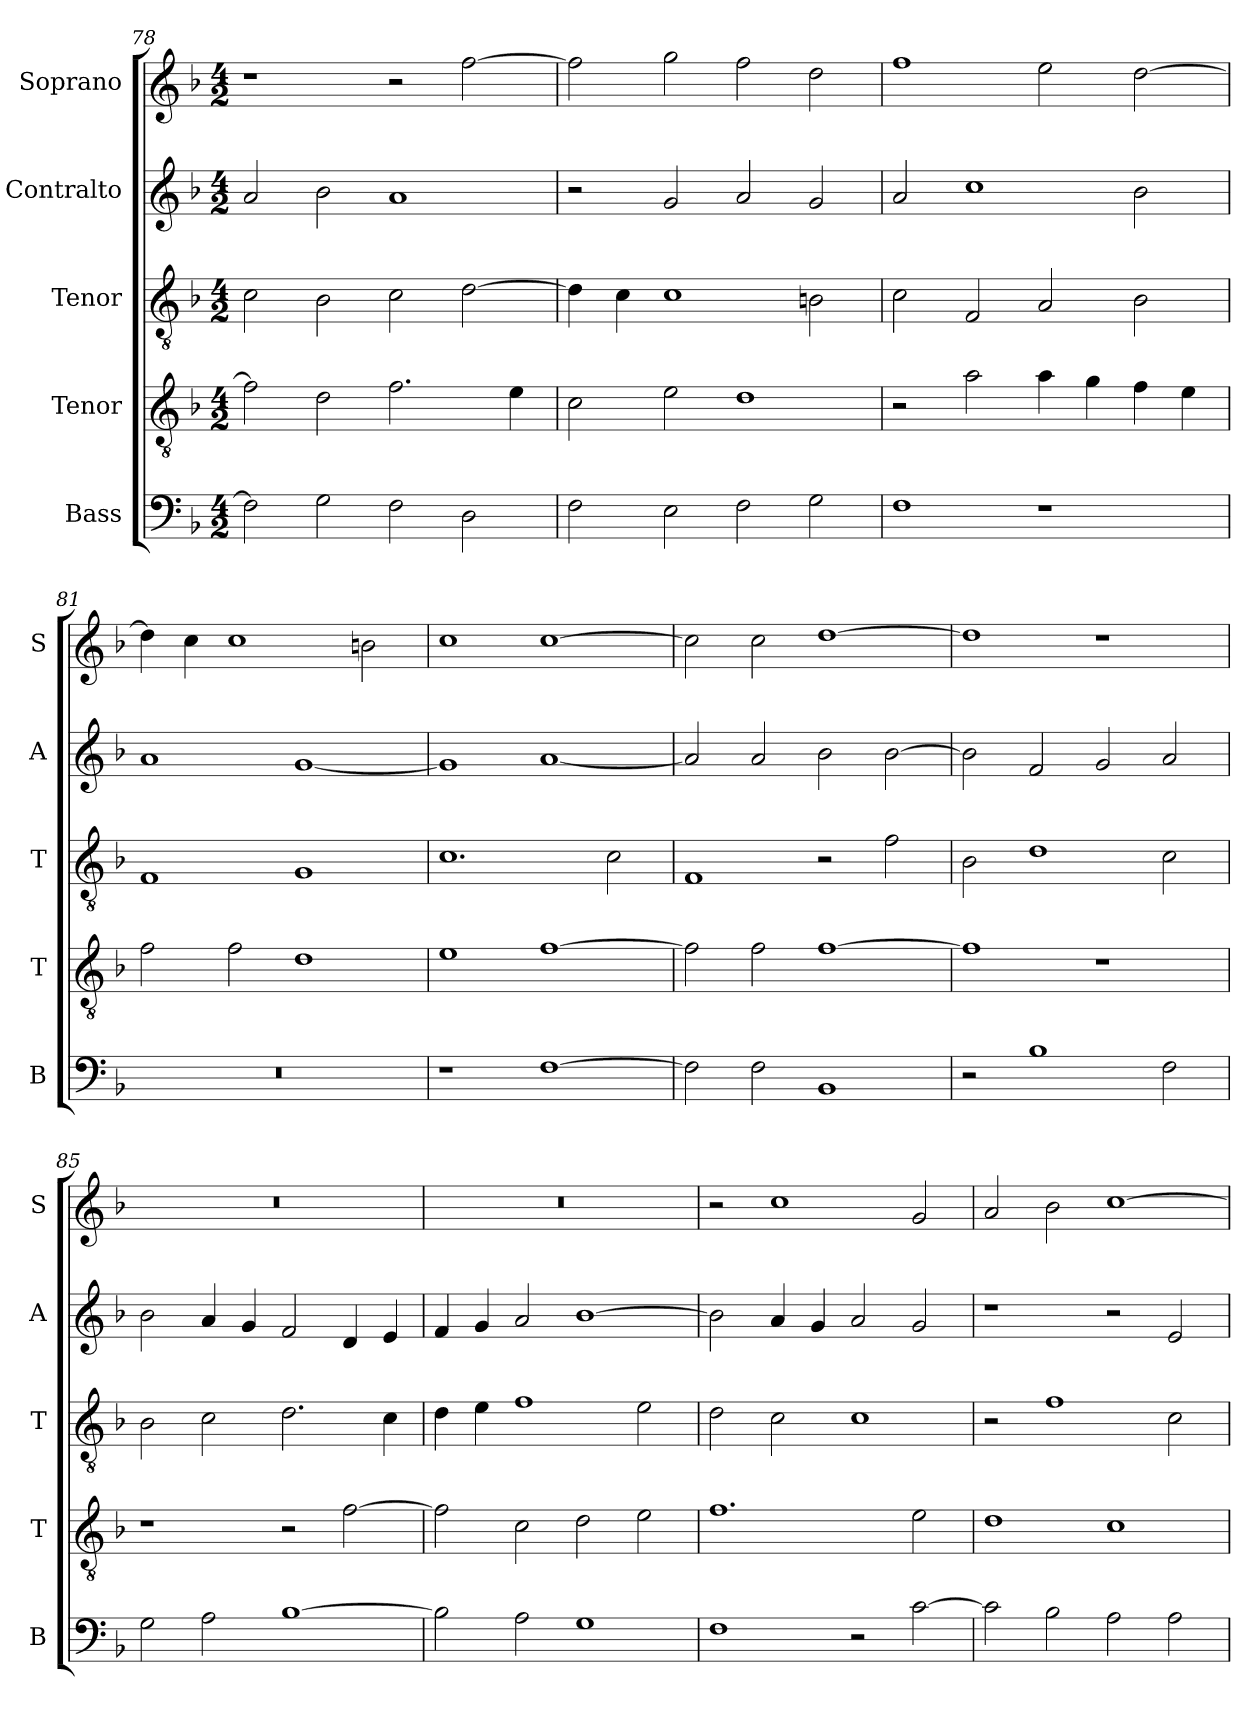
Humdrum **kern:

**kern	**kern	**kern	**kern	**kern
*part5	*part4	*part3	*part2	*part1
*staff5	*staff4	*staff3	*staff2	*staff1
*I"Bass	*I"Tenor	*I"Tenor	*I"Contralto	*I"Soprano
*I'B	*I'T	*I'T	*I'A	*I'S
*clefF4	*clefGv2	*clefGv2	*clefG2	*clefG2
*k[b-]	*k[b-]	*k[b-]	*k[b-]	*k[b-]
*F:ion	*F:ion	*F:ion	*F:ion	*F:ion
*M4/2	*M4/2	*M4/2	*M4/2	*M4/2
=78	=78	=78	=78	=78
2F]	2f]	2c	2a	1r
2G	2d	2B-	2b-	.
2F	2.f	2c	1a	2r
2D	.	[2d	.	[2ff
.	4e	.	.	.
=79	=79	=79	=79	=79
2F	2c	4d]	2r	2ff]
.	.	4c	.	.
2E	2e	1c	2g	2gg
2F	1d	.	2a	2ff
2G	.	2Bn	2g	2dd
=80	=80	=80	=80	=80
1F	2r	2c	2a	1ff
.	2a	2F	1cc	.
1r	4a	2A	.	2ee
.	4g	.	.	.
.	4f	2B-	2b-	[2dd
.	4e	.	.	.
=81	=81	=81	=81	=81
0r	2f	1F	1a	4dd]
.	.	.	.	4cc
.	2f	.	.	1cc
.	1d	1G	[1g	.
.	.	.	.	2bn
=82	=82	=82	=82	=82
1r	1e	1.c	1g]	1cc
[1F	[1f	.	[1a	[1cc
.	.	2c	.	.
=83	=83	=83	=83	=83
2F]	2f]	1F	2a]	2cc]
2F	2f	.	2a	2cc
1BB-	[1f	2r	2b-	[1dd
.	.	2f	[2b-	.
=84	=84	=84	=84	=84
2r	1f]	2B-	2b-]	1dd]
1B-	.	1d	2f	.
.	1r	.	2g	1r
2F	.	2c	2a	.
=85	=85	=85	=85	=85
2G	1r	2B-	2b-	0r
2A	.	2c	4a	.
.	.	.	4g	.
[1B-	2r	2.d	2f	.
.	[2f	.	4d	.
.	.	4c	4e	.
=86	=86	=86	=86	=86
2B-]	2f]	4d	4f	0r
.	.	4e	4g	.
2A	2c	1f	2a	.
1G	2d	.	[1b-	.
.	2e	2e	.	.
=87	=87	=87	=87	=87
1F	1.f	2d	2b-]	2r
.	.	2c	4a	1cc
.	.	.	4g	.
2r	.	1c	2a	.
[2c	2e	.	2g	2g
=88	=88	=88	=88	=88
2c]	1d	2r	1r	2a
2B-	.	1f	.	2b-
2A	1c	.	2r	[1cc
2A	.	2c	2e	.
=	=	=	=	=
*-	*-	*-	*-	*-
